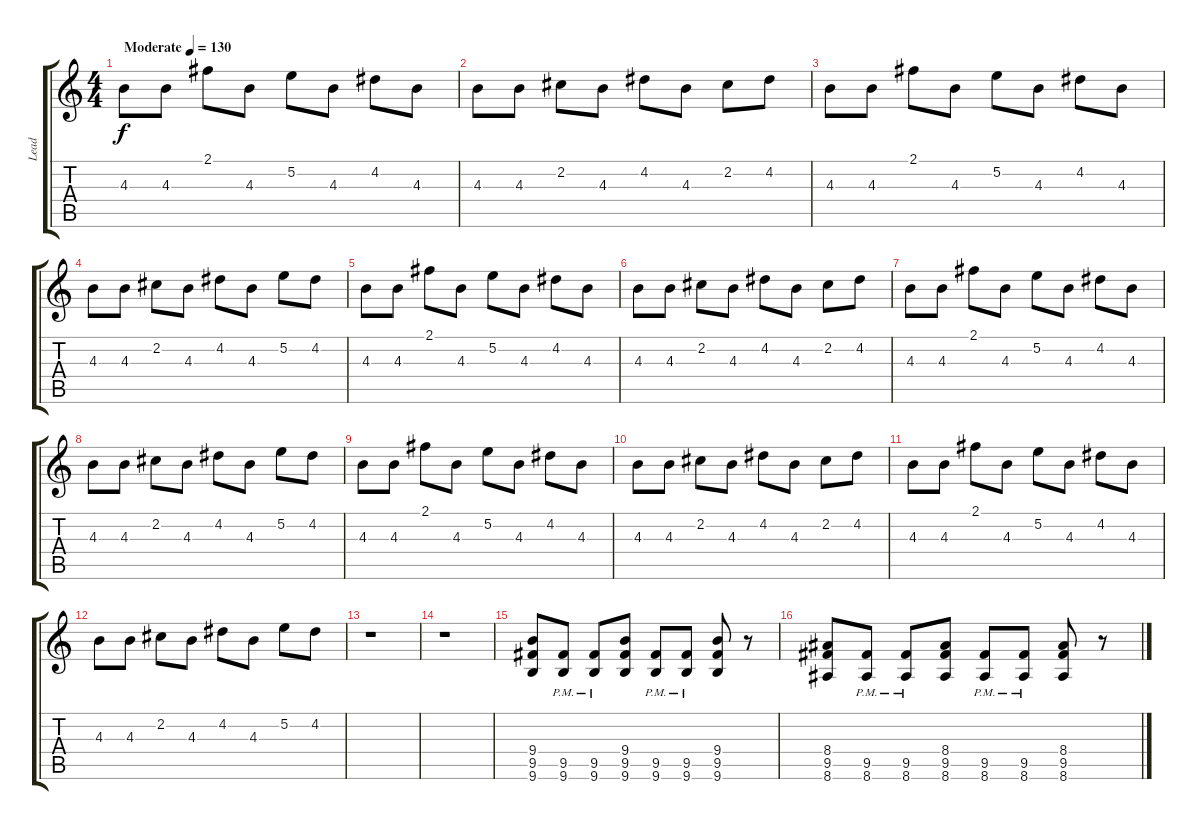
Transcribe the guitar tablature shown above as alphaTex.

\track ("Lead" "Lead") {instrument distortionguitar}
\staff {score tabs}
\tuning (E4 B3 G3 D3 A2 D2) {hide}
\ts (4 4)
\tempo (130 "Moderate")
\clef g2
\ks c
4.3.8{dy f instrument distortionguitar} 4.3.8 2.1.8 4.3.8 5.2.8 4.3.8 4.2.8 4.3.8 |
4.3.8 4.3.8 2.2.8 4.3.8 4.2.8 4.3.8 2.2.8 4.2.8 |
4.3.8 4.3.8 2.1.8 4.3.8 5.2.8 4.3.8 4.2.8 4.3.8 |
4.3.8 4.3.8 2.2.8 4.3.8 4.2.8 4.3.8 5.2.8 4.2.8 |
4.3.8 4.3.8 2.1.8 4.3.8 5.2.8 4.3.8 4.2.8 4.3.8 |
4.3.8 4.3.8 2.2.8 4.3.8 4.2.8 4.3.8 2.2.8 4.2.8 |
4.3.8 4.3.8 2.1.8 4.3.8 5.2.8 4.3.8 4.2.8 4.3.8 |
4.3.8 4.3.8 2.2.8 4.3.8 4.2.8 4.3.8 5.2.8 4.2.8 |
4.3.8 4.3.8 2.1.8 4.3.8 5.2.8 4.3.8 4.2.8 4.3.8 |
4.3.8 4.3.8 2.2.8 4.3.8 4.2.8 4.3.8 2.2.8 4.2.8 |
4.3.8 4.3.8 2.1.8 4.3.8 5.2.8 4.3.8 4.2.8 4.3.8 |
4.3.8 4.3.8 2.2.8 4.3.8 4.2.8 4.3.8 5.2.8 4.2.8 |
r.1 |
r.1 |
(9.4 9.5 9.6).8 (9.5{pm} 9.6{pm}).8 (9.5{pm} 9.6{pm}).8 (9.4 9.5 9.6).8 (9.5{pm} 9.6{pm}).8 (9.5{pm} 9.6{pm}).8 (9.4 9.5 9.6).8 r.8 |
(8.4 9.5 8.6).8 (9.5{pm} 8.6{pm}).8 (9.5{pm} 8.6{pm}).8 (8.4 9.5 8.6).8 (9.5{pm} 8.6{pm}).8 (9.5{pm} 8.6{pm}).8 (8.4 9.5 8.6).8 r.8
